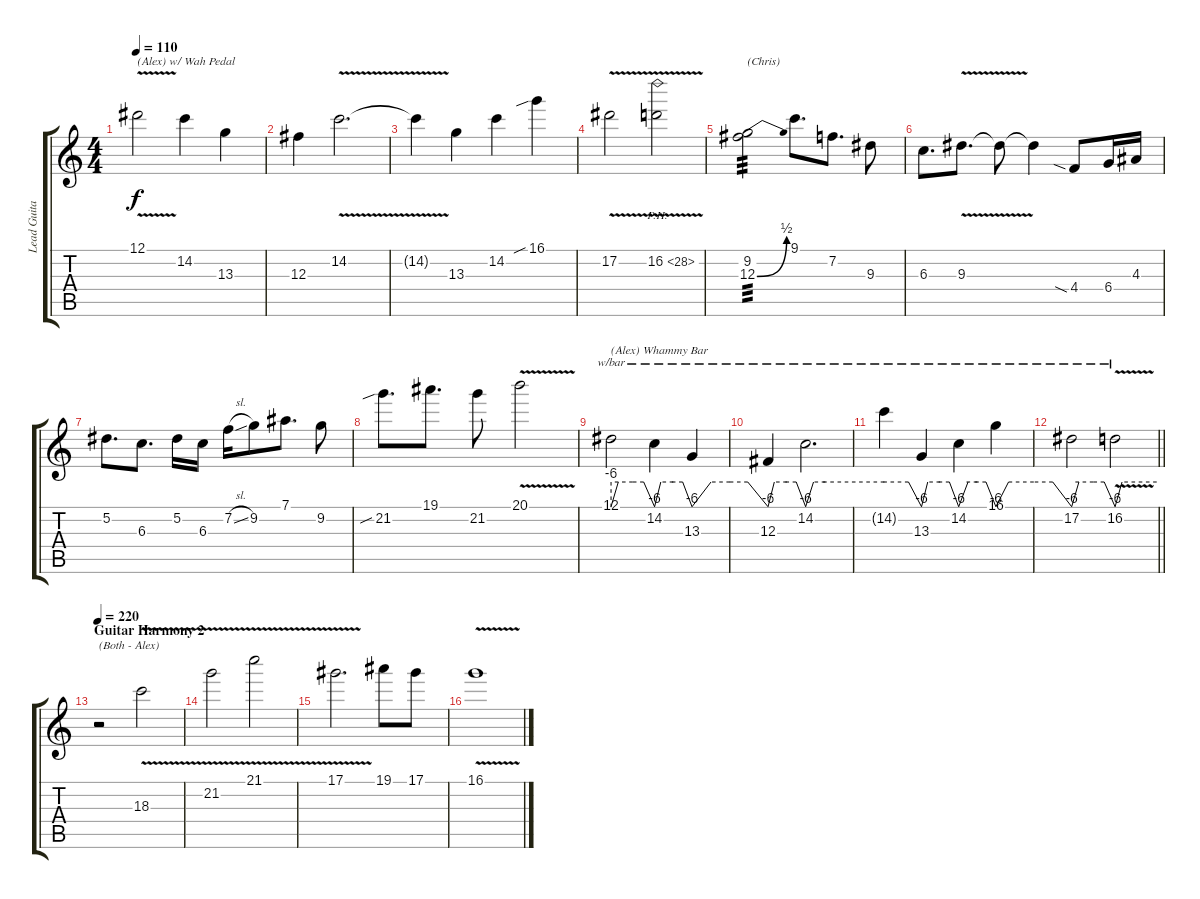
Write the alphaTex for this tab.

\track ("Lead Guitar 1" "Lead Guita") {instrument distortionguitar}
\staff {score tabs}
\tuning (Eb4 Bb3 Gb3 Db3 Ab2 Eb2) {hide}
\ts (4 4)
\tempo 110
\clef g2
\ks c
12.1{v}.2{txt "(Alex) w/ Wah Pedal" dy f} 14.2.4 13.3.4 |
12.3.4 14.2{v}.2{d} |
14.2{t}.4 13.3.4 14.2.4 16.1{sib}.4 |
17.2{v}.2 16.2{ph 12 v}.2 |
(9.2 12.3{be (bend 0 0 60 2)}).2{txt "(Chris)" tp 3 balance 8} 9.1.8{d} 7.2.8{d} 9.3.8 |
6.3.8{d} 9.3{v}.8{d} 9.3{t}.8 9.3{t}.4 4.4{sia}.8 6.4.16 4.3.16 |
5.2.8{d} 6.3.8{d} 5.2.16 6.3.16 7.2{sl}.16 9.2.8 7.1.8{d} 9.2.8 |
21.2{sib}.8{d} 19.1.8{d} 21.2.8 20.1{v}.2 |
12.1.2{tbe (custom default 0 -24 10 0 30 0 45 0 60 -24) txt "(Alex) Whammy Bar" balance 12} 14.2.4{tbe (custom default 0 -24 10 0 30 0 45 0 60 -24)} 13.3.4{tbe (custom default 0 -24 15 0 30 0 44 0 60 -24)} |
12.3.4{tbe (custom default 0 -24 10 0 30 0 45 0 60 -24)} 14.2.2{d tbe (custom default 0 -24 6 0 15 0 60 0)} |
14.2{t}.4{tbe (custom default 0 0 39 0 60 -24)} 13.3.4{tbe (custom default 0 -24 10 0 30 0 45 0 60 -24)} 14.2.4{tbe (custom default 0 -24 15 0 30 0 44 0 60 -24)} 16.1.4{tbe (custom default 0 -24 10 0 30 0 45 0 60 -24)} |
\barLineRight lightlight
17.2.2{tbe (custom default 0 -24 10 0 30 0 45 0 60 -24)} 16.2{v}.2{tbe (custom default 0 -24 10 0 60 0)} |
\section ("" "Guitar Harmony 2")
\tempo 220
r.2{txt "(Both - Alex)"} 18.3{v}.2 |
21.2{v}.2 21.1{v}.2 |
17.1{v}.2{d} 19.1.8 17.1.8 |
16.1{v}.1
